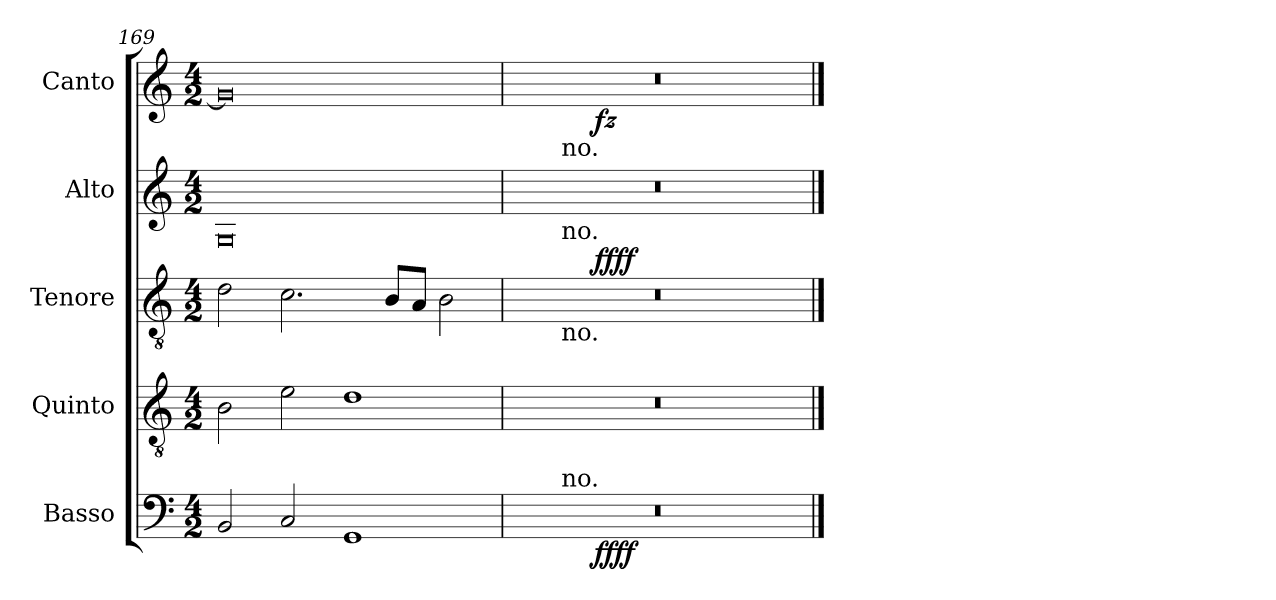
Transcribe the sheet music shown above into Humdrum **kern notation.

**kern	**dynam	**kern	**kern	**dynam	**kern	**kern	**dynam
*part5	*part5	*part4	*part3	*part3	*part2	*part1	*part1
*staff5	*staff5	*staff4	*staff3	*staff3	*staff2	*staff1	*staff1
*I"Basso	*	*I"Quinto	*I"Tenore	*	*I"Alto	*I"Canto	*
*I'Basso	*	*I'Quinto	*I'Tenore	*	*I'Alto	*I'Canto	*
*clefF4	*	*clefGv2	*clefGv2	*	*clefG2	*clefG2	*
*k[]	*	*k[]	*k[]	*	*k[]	*k[]	*
*C:	*	*C:	*C:	*	*C:	*C:	*
*M4/2	*	*M4/2	*M4/2	*	*M4/2	*M4/2	*
=169	=169	=169	=169	=169	=169	=169	=169
2BB/	.	2B\	2d\	.	0G	0g]	.
2C/	.	2e\	2.c\	.	.	.	.
1GG	.	1d	.	.	.	.	.
.	.	.	8B/L	.	.	.	.
.	.	.	8A/J	.	.	.	.
.	.	.	2B\	.	.	.	.
=170	=170	=170	=170	=170	=170	=170	=170
*^	*	*	*^	*	*	*^	*
*	*^	*	*	*	*^	*	*	*	*^	*
0r	4ryy	4ryy	.	0r	0r	4ryy	4ryy	.	0r	0r	4ryy	4ryy	.
.	8ryy	32ryy	.	.	.	8ryy	32ryy	.	.	.	8ryy	32ryy	.
!	!	!	!	!	!	!	!	!	!	!	!	!LO:TX:b:t=no.	!
!	!	!	!	!	!	!	!LO:TX:b:t=no.	!	!	!	!	!	!
!	!	!	!	!	!	!	!LO:TX:a:t=no.	!	!	!	!	!	!
!	!	!LO:TX:a:t=no.	!	!	!	!	!	!	!	!	!	!	!
.	.	1ryy	.	.	.	.	1ryy	.	.	.	.	1ryy	.
.	32ryy	.	.	.	.	32ryy	.	.	.	.	32ryy	.	.
!	!	!	!LO:DY:b	!	!	!	!	!LO:DY:a	!	!	!	!	!LO:DY:b
.	1ryy	.	ffff	.	.	1ryy	.	ffff	.	.	1ryy	.	fz
.	.	2ryy	.	.	.	.	2ryy	.	.	.	.	2ryy	.
.	2ryy	.	.	.	.	2ryy	.	.	.	.	2ryy	.	.
.	.	8..ryy	.	.	.	.	8..ryy	.	.	.	.	8..ryy	.
.	16.ryy	.	.	.	.	16.ryy	.	.	.	.	16.ryy	.	.
*v	*v	*v	*	*	*v	*v	*v	*	*	*v	*v	*v	*
==	==	==	==	==	==	==	==
*-	*-	*-	*-	*-	*-	*-	*-
